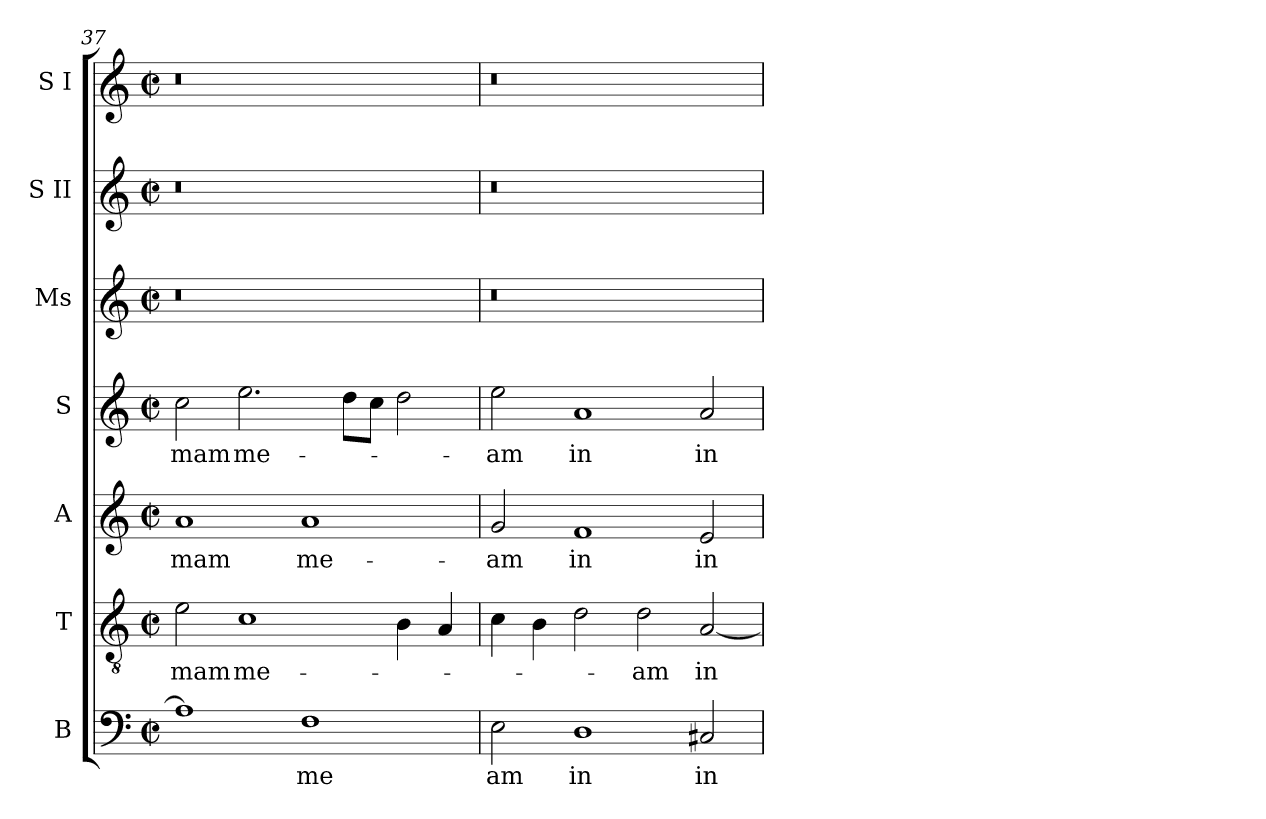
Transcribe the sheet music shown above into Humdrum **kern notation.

**kern	**text	**kern	**text	**kern	**text	**kern	**text	**kern	**kern	**kern
*part7	*part7	*part6	*part6	*part5	*part5	*part4	*part4	*part3	*part2	*part1
*staff7	*staff7	*staff6	*staff6	*staff5	*staff5	*staff4	*staff4	*staff3	*staff2	*staff1
*I"B	*	*I"T	*	*I"A	*	*I"S	*	*I"Ms	*I"S II	*I"S I
*clefF4	*	*clefGv2	*	*clefG2	*	*clefG2	*	*clefG2	*clefG2	*clefG2
*M2/2	*	*M2/2	*	*M2/2	*	*M2/2	*	*M2/2	*M2/2	*M2/2
*met(c|)	*	*met(c|)	*	*met(c|)	*	*met(c|)	*	*met(c|)	*met(c|)	*met(c|)
=37	=37	=37	=37	=37	=37	=37	=37	=37	=37	=37
!	!	!	!LO:LY:b:cj	!	!LO:LY:b:cj	!	!LO:LY:b:cj	!	!	!
1A]	.	2e\	-mam	1a	mam	2cc\	-mam	0r	0r	0r
!	!	!	!LO:LY:b:cj	!	!	!	!LO:LY:b	!	!	!
.	.	1c	me-	.	.	2.ee\	me-	.	.	.
!	!LO:LY:b:cj	!	!	!	!LO:LY:b:cj	!	!	!	!	!
1F	me	.	.	1a	me-	.	.	.	.	.
.	.	.	.	.	.	8dd\L	.	.	.	.
.	.	.	.	.	.	8cc\J	.	.	.	.
.	.	4B\	.	.	.	2dd\	.	.	.	.
.	.	4A/	.	.	.	.	.	.	.	.
!!LO:PB:g=z
=38	=38	=38	=38	=38	=38	=38	=38	=38	=38	=38
!	!LO:LY:b:cj	!	!	!	!LO:LY:b:cj	!	!LO:LY:b:cj	!	!	!
2E\	am	4c\	.	2g/	-am	2ee\	-am	0r	0r	0r
.	.	4B\	.	.	.	.	.	.	.	.
!	!LO:LY:b:cj	!	!	!	!LO:LY:b:cj	!	!LO:LY:b:cj	!	!	!
1D	in	2d\	.	1f	in	1a	in	.	.	.
!	!	!	!LO:LY:b:cj	!	!	!	!	!	!	!
.	.	2d\	-am	.	.	.	.	.	.	.
!	!LO:LY:b:cj	!	!LO:LY:b:cj	!	!LO:LY:b:cj	!	!LO:LY:b:cj	!	!	!
2C#X/	in-	[<2A/	in	2e/	in	2a/	in-	.	.	.
=	=	=	=	=	=	=	=	=	=	=
*-	*-	*-	*-	*-	*-	*-	*-	*-	*-	*-
